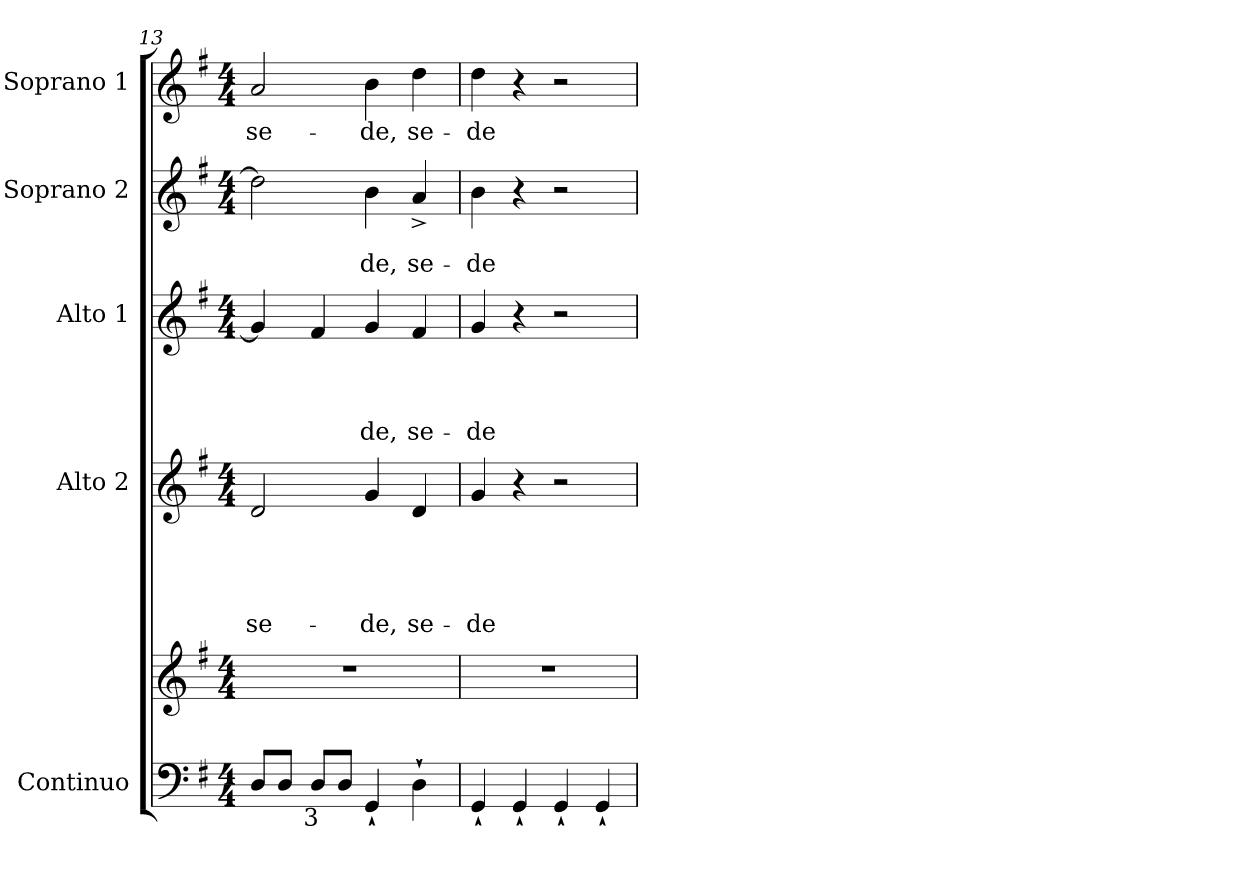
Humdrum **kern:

**kern	**kern	**kern	**text	**text	**text	**text	**text	**kern	**text	**text	**text	**text	**kern	**text	**text	**kern	**text
*part5	*part5	*part4	*part4	*part4	*part4	*part4	*part4	*part3	*part3	*part3	*part3	*part3	*part2	*part2	*part2	*part1	*part1
*staff6	*staff5	*staff4	*staff4	*staff4	*staff4	*staff4	*staff4	*staff3	*staff3	*staff3	*staff3	*staff3	*staff2	*staff2	*staff2	*staff1	*staff1
*I"Continuo	*	*I"Alto 2	*	*	*	*	*	*I"Alto 1	*	*	*	*	*I"Soprano 2	*	*	*I"Soprano 1	*
*	*	*I'A. 2	*	*	*	*	*	*I'A. 1	*	*	*	*	*I'S. 2	*	*	*I'S. 1	*
*clefF4	*clefG2	*clefG2	*	*	*	*	*	*clefG2	*	*	*	*	*clefG2	*	*	*clefG2	*
*k[f#]	*k[f#]	*k[f#]	*	*	*	*	*	*k[f#]	*	*	*	*	*k[f#]	*	*	*k[f#]	*
*G:	*G:	*G:	*	*	*	*	*	*G:	*	*	*	*	*G:	*	*	*G:	*
*M4/4	*M4/4	*M4/4	*	*	*	*	*	*M4/4	*	*	*	*	*M4/4	*	*	*M4/4	*
=13	=13	=13	=13	=13	=13	=13	=13	=13	=13	=13	=13	=13	=13	=13	=13	=13	=13
!	!	!	!	!	!	!	!LO:LY:b	!	!	!	!	!	!	!	!	!	!LO:LY:b
*^	*	*	*	*	*	*	*	*	*	*	*	*	*	*	*	*	*
8D>/L	8...ryy	1r	2d/	.	.	.	.	se-	4g/]	.	.	.	.	2dd\]	.	.	2a/	se-
8D/J	.	.	.	.	.	.	.	.	.	.	.	.	.	.	.	.	.	.
!	!LO:TX:b:t=3	!	!	!	!	!	!	!	!	!	!	!	!	!	!	!	!	!
.	2ryy	.	.	.	.	.	.	.	.	.	.	.	.	.	.	.	.	.
8D/L	.	.	.	.	.	.	.	.	4f#/	.	.	.	.	.	.	.	.	.
8D/J	.	.	.	.	.	.	.	.	.	.	.	.	.	.	.	.	.	.
!	!	!	!	!	!	!	!	!LO:LY:b	!	!	!	!	!LO:LY:b	!	!	!LO:LY:b	!	!LO:LY:b
4GG`</	.	.	4g/	.	.	.	.	-de,	4g/	.	.	.	-de,	4b\	.	-de,	4b\	-de,
.	4ryy	.	.	.	.	.	.	.	.	.	.	.	.	.	.	.	.	.
!	!	!	!	!	!	!	!	!LO:LY:b	!	!	!	!	!LO:LY:b	!	!	!LO:LY:b	!	!LO:LY:b
4D`>\	.	.	4d/	.	.	.	.	se-	4f#/	.	.	.	se-	4a^</	.	se-	4dd\	se-
.	64ryy	.	.	.	.	.	.	.	.	.	.	.	.	.	.	.	.	.
=14	=14	=14	=14	=14	=14	=14	=14	=14	=14	=14	=14	=14	=14	=14	=14	=14	=14	=14
!	!	!	!	!	!	!	!	!LO:LY:b	!	!	!	!	!LO:LY:b	!	!	!LO:LY:b	!	!LO:LY:b
*v	*v	*	*	*	*	*	*	*	*	*	*	*	*	*	*	*	*	*
4GG`</	1r	4g/	.	.	.	.	-de	4g/	.	.	.	-de	4b\	.	-de	4dd\	-de
4GG`</	.	4r	.	.	.	.	.	4r	.	.	.	.	4r	.	.	4r	.
4GG`</	.	2r	.	.	.	.	.	2r	.	.	.	.	2r	.	.	2r	.
4GG`</	.	.	.	.	.	.	.	.	.	.	.	.	.	.	.	.	.
=	=	=	=	=	=	=	=	=	=	=	=	=	=	=	=	=	=
*-	*-	*-	*-	*-	*-	*-	*-	*-	*-	*-	*-	*-	*-	*-	*-	*-	*-
